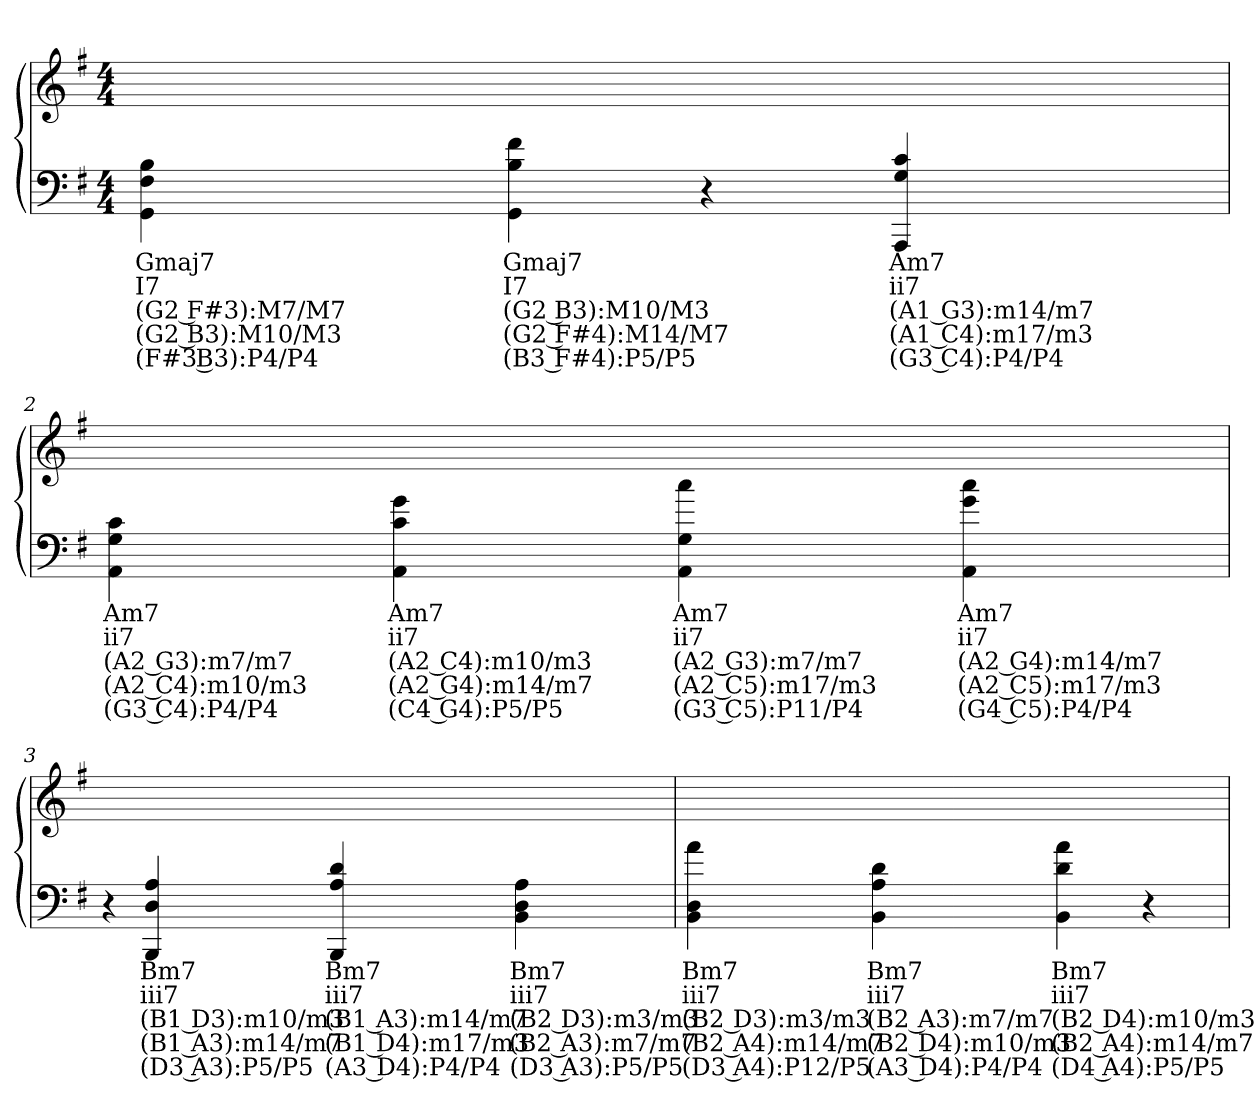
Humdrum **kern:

**kern	**text	**text	**text	**text	**text	**kern
*part2	*part2	*part2	*part2	*part2	*part2	*part1
*staff2	*staff2	*staff2	*staff2	*staff2	*staff2	*staff1
*clefF4	*	*	*	*	*	*clefG2
*k[f#]	*	*	*	*	*	*k[f#]
*G:	*	*	*	*	*	*G:
*M4/4	*	*	*	*	*	*M4/4
*MM60	*	*	*	*	*	*MM60
=1	=1	=1	=1	=1	=1	=1
4GG 4F# 4B	Gmaj7	I7	(G2 F#3):M7/M7	(G2 B3):M10/M3	(F#3 B3):P4/P4	1ryy
4GG 4B 4f#	Gmaj7	I7	(G2 B3):M10/M3	(G2 F#4):M14/M7	(B3 F#4):P5/P5	.
4r	.	.	.	.	.	.
4AAA 4G 4c	Am7	ii7	(A1 G3):m14/m7	(A1 C4):m17/m3	(G3 C4):P4/P4	.
=2	=2	=2	=2	=2	=2	=2
4AA 4G 4c	Am7	ii7	(A2 G3):m7/m7	(A2 C4):m10/m3	(G3 C4):P4/P4	1ryy
4AA 4c 4g	Am7	ii7	(A2 C4):m10/m3	(A2 G4):m14/m7	(C4 G4):P5/P5	.
4AA 4G 4cc	Am7	ii7	(A2 G3):m7/m7	(A2 C5):m17/m3	(G3 C5):P11/P4	.
4AA 4g 4cc	Am7	ii7	(A2 G4):m14/m7	(A2 C5):m17/m3	(G4 C5):P4/P4	.
=3	=3	=3	=3	=3	=3	=3
4r	.	.	.	.	.	1ryy
4BBB 4D 4A	Bm7	iii7	(B1 D3):m10/m3	(B1 A3):m14/m7	(D3 A3):P5/P5	.
4BBB 4A 4d	Bm7	iii7	(B1 A3):m14/m7	(B1 D4):m17/m3	(A3 D4):P4/P4	.
4BB 4D 4A	Bm7	iii7	(B2 D3):m3/m3	(B2 A3):m7/m7	(D3 A3):P5/P5	.
=4	=4	=4	=4	=4	=4	=4
4BB 4D 4a	Bm7	iii7	(B2 D3):m3/m3	(B2 A4):m14/m7	(D3 A4):P12/P5	1ryy
4BB 4A 4d	Bm7	iii7	(B2 A3):m7/m7	(B2 D4):m10/m3	(A3 D4):P4/P4	.
4BB 4d 4a	Bm7	iii7	(B2 D4):m10/m3	(B2 A4):m14/m7	(D4 A4):P5/P5	.
4r	.	.	.	.	.	.
=	=	=	=	=	=	=
*-	*-	*-	*-	*-	*-	*-
